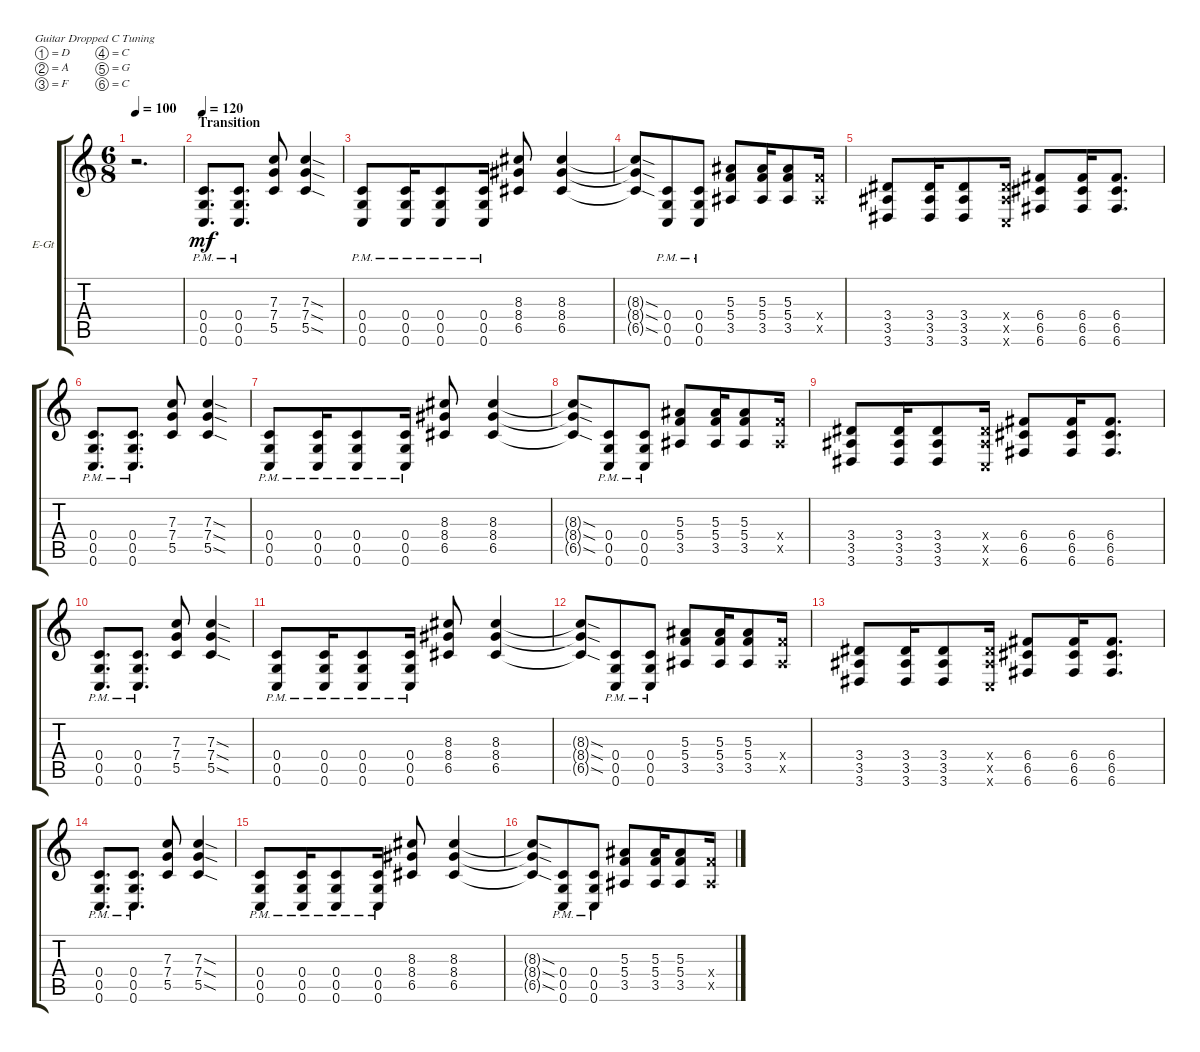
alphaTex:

\bracketExtendMode groupsimilarinstruments
\firstSystemTrackNameOrientation horizontal
\otherSystemsTrackNameOrientation horizontal
\track ("Lead Overdub" "E-Gt") {instrument overdrivenguitar}
\staff {score tabs}
\tuning (D4 A3 F3 C3 G2 C2)
\ts (6 8)
\tempo 100
\clef g2
\ks c
r.2{d dy mf} |
\section ("" "Transition")
\tempo 120
(0.6{pm} 0.5{pm} 0.4{pm}).8{d} (0.4{pm} 0.5{pm} 0.6{pm}).8{d} (5.5 7.4 7.3).8 (7.3{sod} 7.4{sod} 5.5{sod}).4 |
(0.6{pm} 0.5{pm} 0.4{pm}).8 (0.4{pm} 0.5{pm} 0.6{pm}).16 (0.6{pm} 0.5{pm} 0.4{pm}).8 (0.4{pm} 0.5{pm} 0.6{pm}).16 (6.5 8.4 8.3).8 (8.3 8.4 6.5).4 |
(6.5{sod t} 8.4{sod t} 8.3{sod t}).8 (0.6{pm} 0.5{pm} 0.4{pm}).8 (0.6{pm} 0.5{pm} 0.4{pm}).8 (5.4 5.3 3.5).8 (5.4 5.3 3.5).16 (5.4 5.3 3.5).8 (3.5{x} 5.4{x}).16 |
(3.6 3.5 3.4).8 (3.4 3.5 3.6).16 (3.6 3.5 3.4).8 (3.4{x} 3.5{x} 0.6{x}).16 (6.6 6.5 6.4).8 (6.4 6.5 6.6).16 (6.6 6.5 6.4).8{d} |
(0.6{pm} 0.5{pm} 0.4{pm}).8{d} (0.4{pm} 0.5{pm} 0.6{pm}).8{d} (5.5 7.4 7.3).8 (7.3{sod} 7.4{sod} 5.5{sod}).4 |
(0.6{pm} 0.5{pm} 0.4{pm}).8 (0.4{pm} 0.5{pm} 0.6{pm}).16 (0.6{pm} 0.5{pm} 0.4{pm}).8 (0.4{pm} 0.5{pm} 0.6{pm}).16 (6.5 8.4 8.3).8 (8.3 8.4 6.5).4 |
(6.5{sod t} 8.4{sod t} 8.3{sod t}).8 (0.6{pm} 0.5{pm} 0.4{pm}).8 (0.6{pm} 0.5{pm} 0.4{pm}).8 (5.4 5.3 3.5).8 (5.4 5.3 3.5).16 (5.4 5.3 3.5).8 (3.5{x} 5.4{x}).16 |
(3.6 3.5 3.4).8 (3.4 3.5 3.6).16 (3.6 3.5 3.4).8 (3.4{x} 3.5{x} 0.6{x}).16 (6.6 6.5 6.4).8 (6.4 6.5 6.6).16 (6.6 6.5 6.4).8{d} |
(0.6{pm} 0.5{pm} 0.4{pm}).8{d} (0.4{pm} 0.5{pm} 0.6{pm}).8{d} (5.5 7.4 7.3).8 (7.3{sod} 7.4{sod} 5.5{sod}).4 |
(0.6{pm} 0.5{pm} 0.4{pm}).8 (0.4{pm} 0.5{pm} 0.6{pm}).16 (0.6{pm} 0.5{pm} 0.4{pm}).8 (0.4{pm} 0.5{pm} 0.6{pm}).16 (6.5 8.4 8.3).8 (8.3 8.4 6.5).4 |
(6.5{sod t} 8.4{sod t} 8.3{sod t}).8 (0.6{pm} 0.5{pm} 0.4{pm}).8 (0.6{pm} 0.5{pm} 0.4{pm}).8 (5.4 5.3 3.5).8 (5.4 5.3 3.5).16 (5.4 5.3 3.5).8 (3.5{x} 5.4{x}).16 |
(3.6 3.5 3.4).8 (3.4 3.5 3.6).16 (3.6 3.5 3.4).8 (3.4{x} 3.5{x} 0.6{x}).16 (6.6 6.5 6.4).8 (6.4 6.5 6.6).16 (6.6 6.5 6.4).8{d} |
(0.6{pm} 0.5{pm} 0.4{pm}).8{d} (0.4{pm} 0.5{pm} 0.6{pm}).8{d} (5.5 7.4 7.3).8 (7.3{sod} 7.4{sod} 5.5{sod}).4 |
(0.6{pm} 0.5{pm} 0.4{pm}).8 (0.4{pm} 0.5{pm} 0.6{pm}).16 (0.6{pm} 0.5{pm} 0.4{pm}).8 (0.4{pm} 0.5{pm} 0.6{pm}).16 (6.5 8.4 8.3).8 (8.3 8.4 6.5).4 |
(6.5{sod t} 8.4{sod t} 8.3{sod t}).8 (0.6{pm} 0.5{pm} 0.4{pm}).8 (0.6{pm} 0.5{pm} 0.4{pm}).8 (5.4 5.3 3.5).8 (5.4 5.3 3.5).16 (5.4 5.3 3.5).8 (3.5{x} 5.4{x}).16
